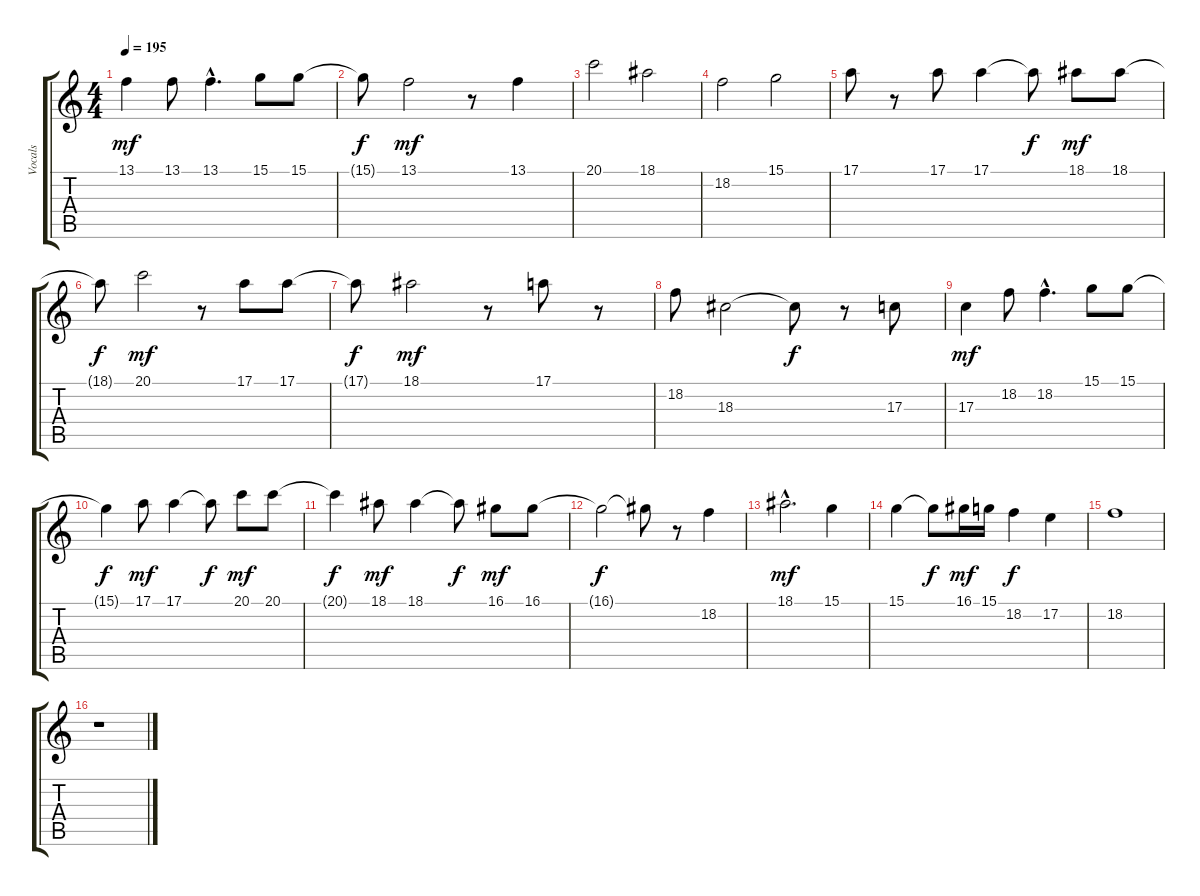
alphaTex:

\track ("Vocals" "Vocals") {instrument lead2sawtooth}
\staff {score tabs}
\tuning (E4 B3 G3 D3 A2 E2) {hide}
\ts (4 4)
\tempo 195
\tempo 140
\tempo 195
\clef g2
\ks c
13.1.4{dy mf volume 14 instrument flute} 13.1.8 13.1{hac}.4{d} 15.1.8 15.1.8 |
15.1{t}.8{dy f} 13.1.2{dy mf} r.8 13.1.4 |
20.1.2 18.1.2 |
18.2.2 15.1.2 |
17.1.8 r.8 17.1.8 17.1.4 17.1{t}.8{dy f} 18.1.8{dy mf} 18.1.8 |
18.1{t}.8{dy f} 20.1.2{dy mf} r.8 17.1.8 17.1.8 |
17.1{t}.8{dy f} 18.1.2{dy mf} r.8 17.1.8 r.8 |
18.2.8 18.3.2 18.3{t}.8{dy f} r.8 17.3.8 |
17.3.4{dy mf} 18.2.8 18.2{hac}.4{d} 15.1.8 15.1.8 |
15.1{t}.4{dy f} 17.1.8{dy mf} 17.1.4 17.1{t}.8{dy f} 20.1.8{dy mf} 20.1.8 |
20.1{t}.4{dy f} 18.1.8{dy mf} 18.1.4 18.1{t}.8{dy f} 16.1.8{dy mf} 16.1.8 |
16.1{t}.2{dy f} 16.1{t}.8 r.8 18.2.4 |
18.1{hac}.2{d dy mf} 15.1.4 |
15.1.4 15.1{t}.8{dy f} 16.1.16{dy mf} 15.1.16 18.2.4{dy f} 17.2.4 |
18.2.1 |
r.1
